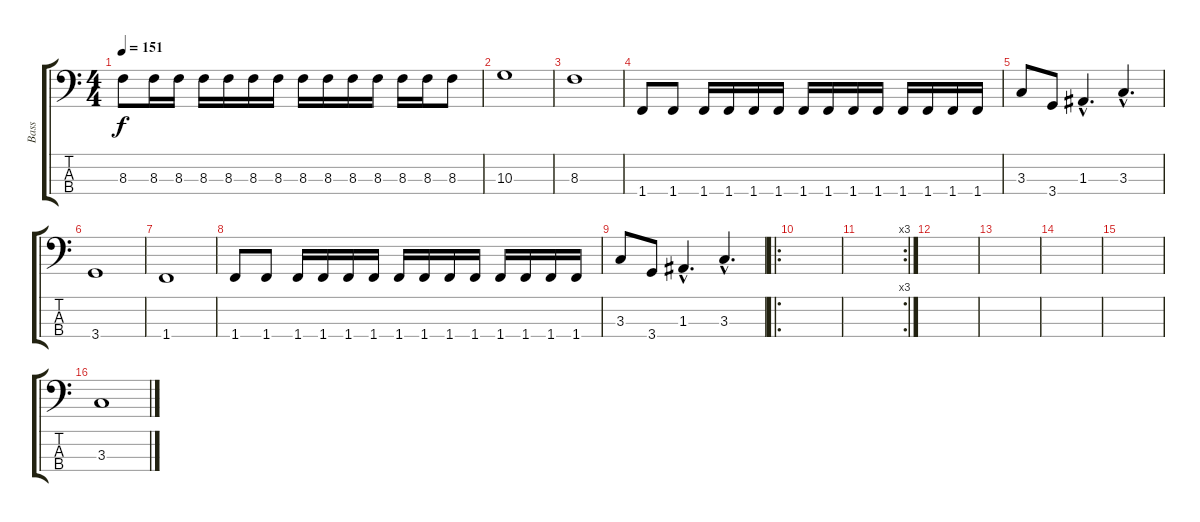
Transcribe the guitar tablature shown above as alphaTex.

\track ("Bass" "Bass") {instrument electricbasspick}
\staff {score tabs}
\tuning (G2 D2 A1 E1) {hide}
\ts (4 4)
\tempo 151
\clef f4
\ks c
8.3.8{dy f} 8.3.16 8.3.16 8.3.16 8.3.16 8.3.16 8.3.16 8.3.16 8.3.16 8.3.16 8.3.16 8.3.16 8.3.16 8.3.8 |
10.3.1 |
8.3.1 |
1.4.8 1.4.8 1.4.16 1.4.16 1.4.16 1.4.16 1.4.16 1.4.16 1.4.16 1.4.16 1.4.16 1.4.16 1.4.16 1.4.16 |
3.3.8 3.4.8 1.3{hac}.4{d} 3.3{hac}.4{d} |
3.4.1 |
1.4.1 |
1.4.8 1.4.8 1.4.16 1.4.16 1.4.16 1.4.16 1.4.16 1.4.16 1.4.16 1.4.16 1.4.16 1.4.16 1.4.16 1.4.16 |
3.3.8 3.4.8 1.3{hac}.4{d} 3.3{hac}.4{d} |
\ro
|
\rc 3
|
|
|
|
|
3.3.1
